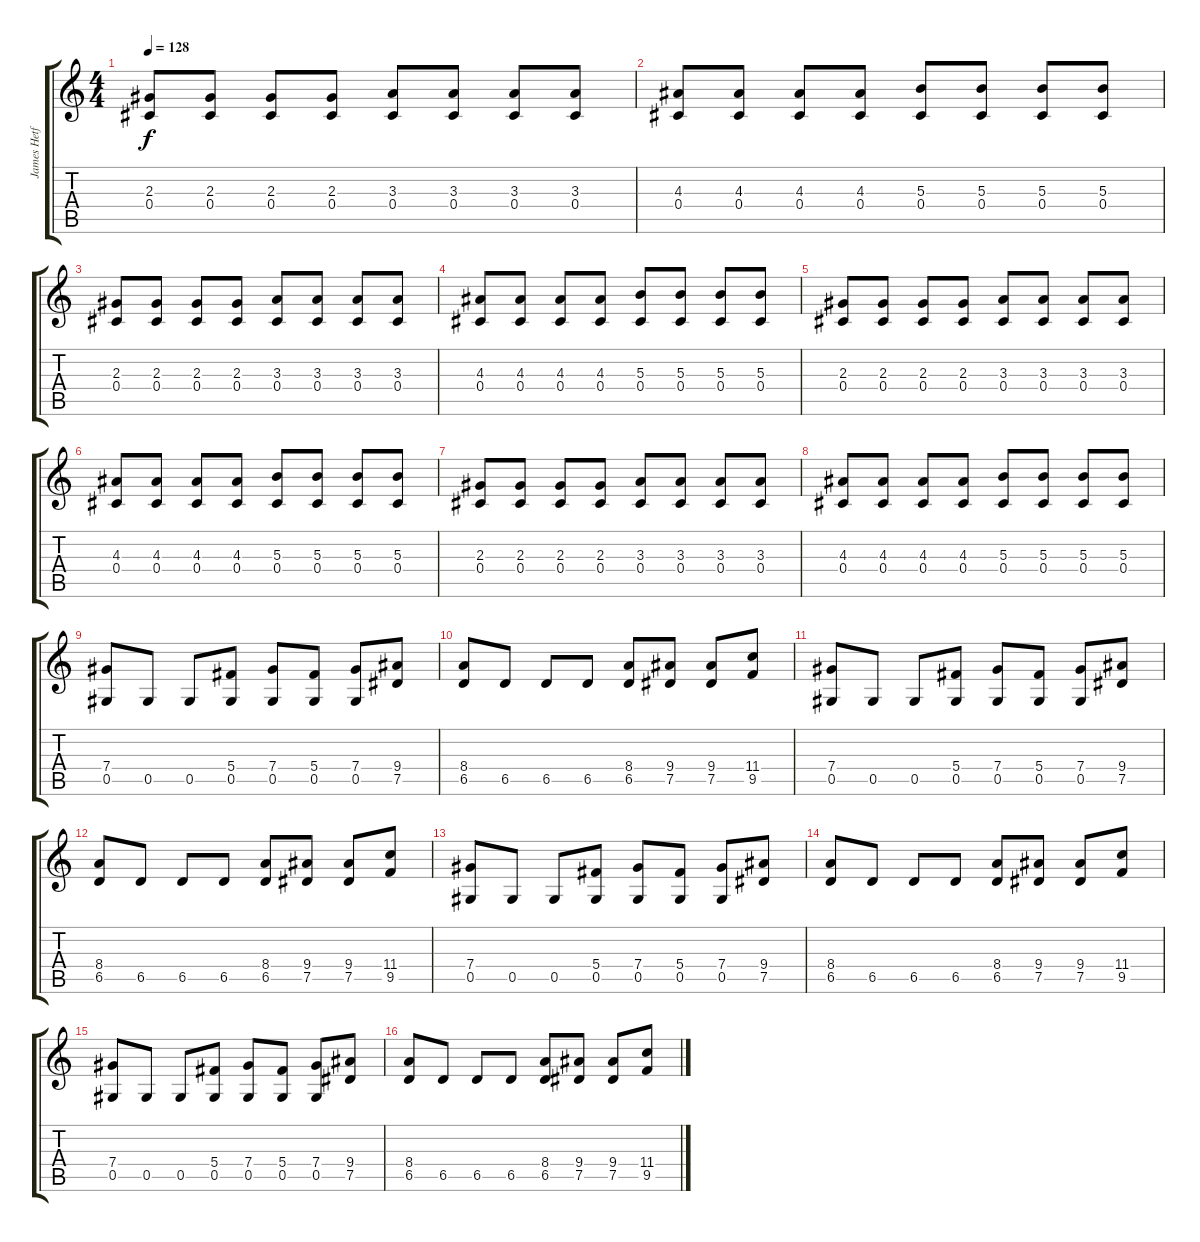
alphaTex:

\track ("James Hetfield" "James Hetf") {instrument electricguitarjazz}
\staff {score tabs}
\tuning (Eb4 Bb3 Gb3 Db3 Ab2 Eb2) {hide}
\ts (4 4)
\tempo 128
\clef g2
\ks c
(2.3 0.4).8{dy f} (2.3 0.4).8 (2.3 0.4).8 (2.3 0.4).8 (3.3 0.4).8 (3.3 0.4).8 (3.3 0.4).8 (3.3 0.4).8 |
(4.3 0.4).8 (4.3 0.4).8 (4.3 0.4).8 (4.3 0.4).8 (5.3 0.4).8 (5.3 0.4).8 (5.3 0.4).8 (5.3 0.4).8 |
(2.3 0.4).8 (2.3 0.4).8 (2.3 0.4).8 (2.3 0.4).8 (3.3 0.4).8 (3.3 0.4).8 (3.3 0.4).8 (3.3 0.4).8 |
(4.3 0.4).8 (4.3 0.4).8 (4.3 0.4).8 (4.3 0.4).8 (5.3 0.4).8 (5.3 0.4).8 (5.3 0.4).8 (5.3 0.4).8 |
(2.3 0.4).8 (2.3 0.4).8 (2.3 0.4).8 (2.3 0.4).8 (3.3 0.4).8 (3.3 0.4).8 (3.3 0.4).8 (3.3 0.4).8 |
(4.3 0.4).8 (4.3 0.4).8 (4.3 0.4).8 (4.3 0.4).8 (5.3 0.4).8 (5.3 0.4).8 (5.3 0.4).8 (5.3 0.4).8 |
(2.3 0.4).8 (2.3 0.4).8 (2.3 0.4).8 (2.3 0.4).8 (3.3 0.4).8 (3.3 0.4).8 (3.3 0.4).8 (3.3 0.4).8 |
(4.3 0.4).8 (4.3 0.4).8 (4.3 0.4).8 (4.3 0.4).8 (5.3 0.4).8 (5.3 0.4).8 (5.3 0.4).8 (5.3 0.4).8 |
(7.4 0.5).8 0.5.8 0.5.8 (5.4 0.5).8 (7.4 0.5).8 (5.4 0.5).8 (7.4 0.5).8 (9.4 7.5).8 |
(8.4 6.5).8 6.5.8 6.5.8 6.5.8 (8.4 6.5).8 (9.4 7.5).8 (9.4 7.5).8 (11.4 9.5).8 |
(7.4 0.5).8 0.5.8 0.5.8 (5.4 0.5).8 (7.4 0.5).8 (5.4 0.5).8 (7.4 0.5).8 (9.4 7.5).8 |
(8.4 6.5).8 6.5.8 6.5.8 6.5.8 (8.4 6.5).8 (9.4 7.5).8 (9.4 7.5).8 (11.4 9.5).8 |
(7.4 0.5).8 0.5.8 0.5.8 (5.4 0.5).8 (7.4 0.5).8 (5.4 0.5).8 (7.4 0.5).8 (9.4 7.5).8 |
(8.4 6.5).8 6.5.8 6.5.8 6.5.8 (8.4 6.5).8 (9.4 7.5).8 (9.4 7.5).8 (11.4 9.5).8 |
(7.4 0.5).8 0.5.8 0.5.8 (5.4 0.5).8 (7.4 0.5).8 (5.4 0.5).8 (7.4 0.5).8 (9.4 7.5).8 |
(8.4 6.5).8 6.5.8 6.5.8 6.5.8 (8.4 6.5).8 (9.4 7.5).8 (9.4 7.5).8 (11.4 9.5).8
